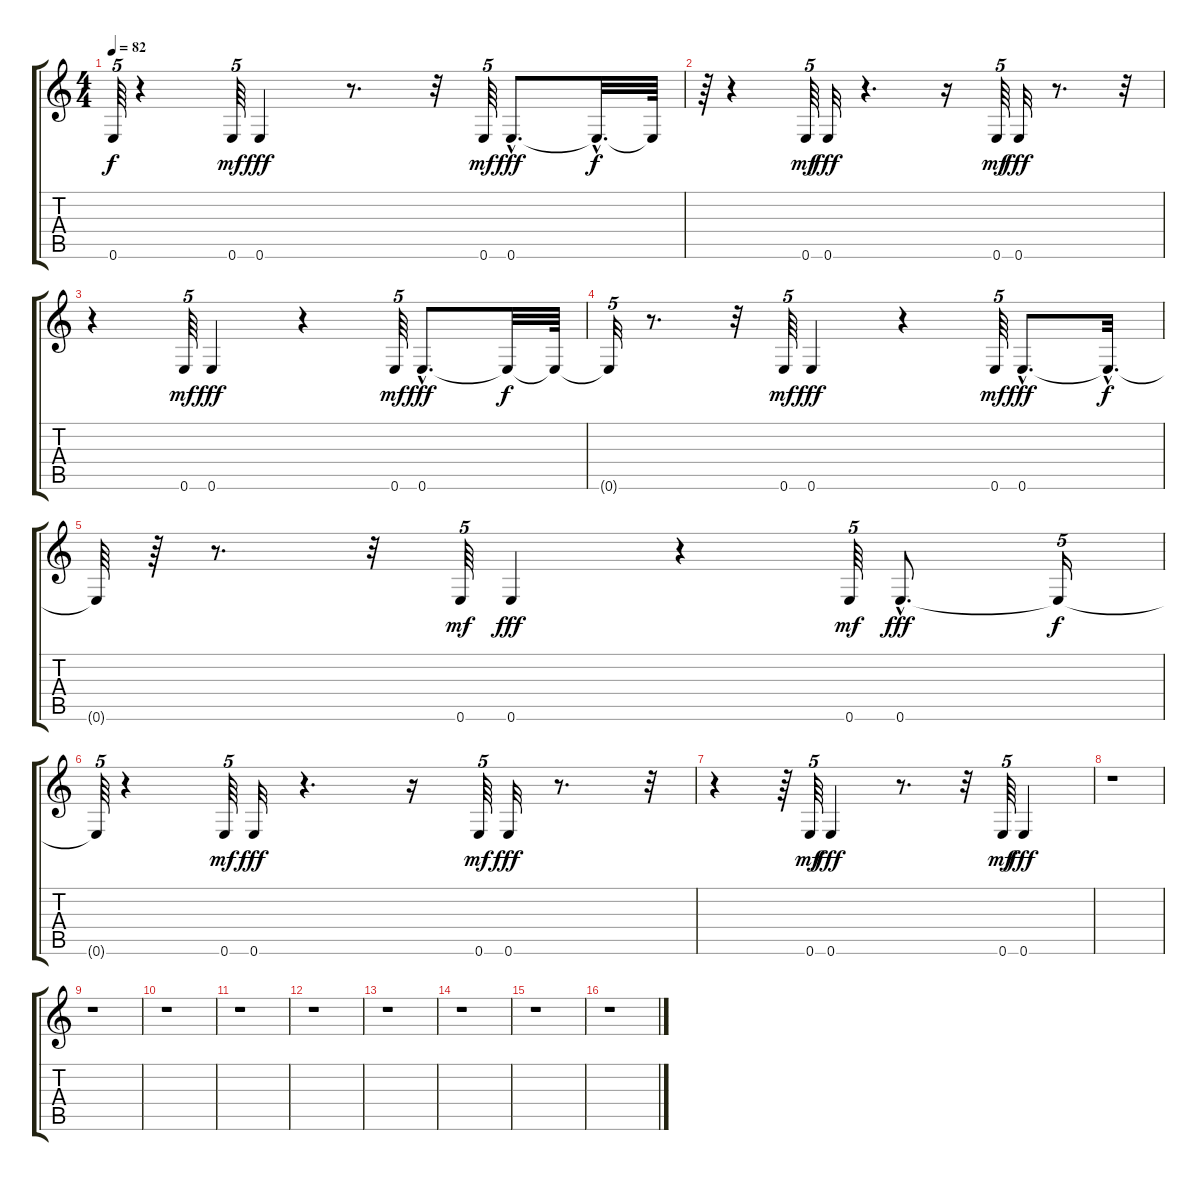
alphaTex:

\track "" {instrument acousticguitarnylon}
\staff {score tabs}
\tuning (E4 B3 G3 D3 A2 E2) {hide}
\ts (4 4)
\tempo 82
\clef g2
\ks c
0.6{t}.64{tu (5 4) dy f} r.4 0.6.64{tu (5 4) dy mf} 0.6.4{dy fff} r.8{d} r.32 0.6.64{tu (5 4) dy mf} 0.6{hac}.8{d dy fff} 0.6{hac t}.32{d dy f} 0.6{t}.64 |
r.64 r.4 0.6.64{tu (5 4) dy mf} 0.6.32{dy fff} r.4{d} r.16 0.6.64{tu (5 4) dy mf} 0.6.32{dy fff} r.8{d} r.32 |
r.4 0.6.64{tu (5 4) dy mf} 0.6.4{dy fff} r.4 0.6.64{tu (5 4) dy mf} 0.6{hac}.8{d dy fff} 0.6{t}.32{dy f} 0.6{t}.64 |
0.6{t}.32{tu (5 4)} r.8{d} r.32 0.6.64{tu (5 4) dy mf} 0.6.4{dy fff} r.4 0.6.64{tu (5 4) dy mf} 0.6{hac}.8{d dy fff} 0.6{hac t}.32{d dy f} |
0.6{t}.64 r.64 r.8{d} r.32 0.6.64{tu (5 4) dy mf} 0.6.4{dy fff} r.4 0.6.64{tu (5 4) dy mf} 0.6{hac}.8{d dy fff} 0.6{t}.16{tu (5 4) dy f} |
0.6{t}.64{tu (5 4)} r.4 0.6.64{tu (5 4) dy mf} 0.6.32{dy fff} r.4{d} r.16 0.6.64{tu (5 4) dy mf} 0.6.32{dy fff} r.8{d} r.32{tu (5 4)} |
r.4 r.64 0.6.64{tu (5 4) dy mf} 0.6.4{dy fff} r.8{d} r.32 0.6.64{tu (5 4) dy mf} 0.6.4{dy fff} |
r.1 |
r.1 |
r.1 |
r.1 |
r.1 |
r.1 |
r.1 |
r.1 |
r.1
